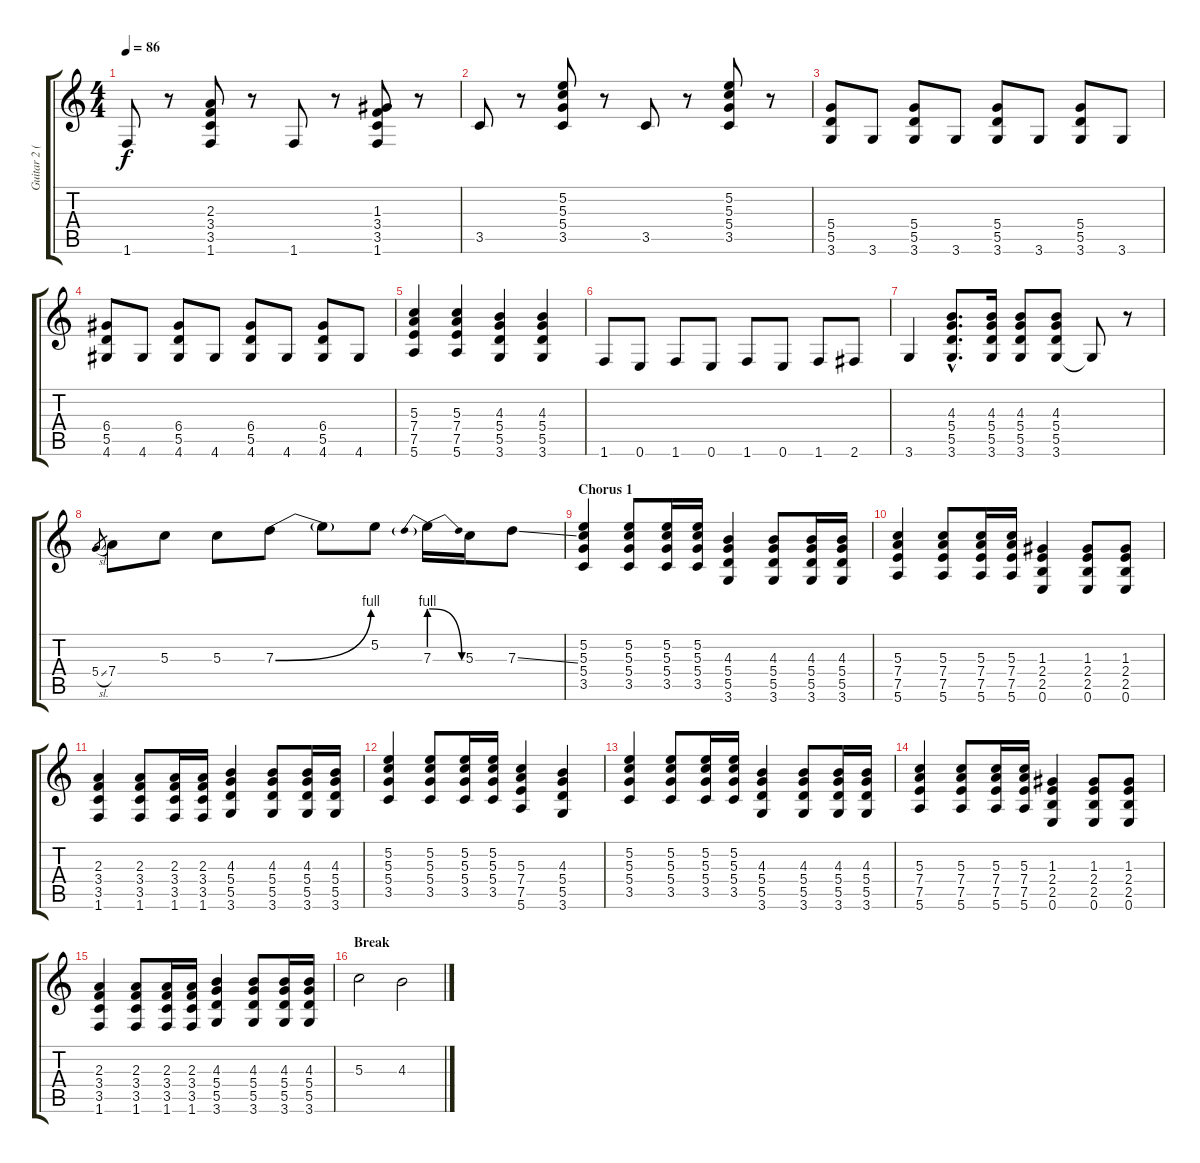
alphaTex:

\track ("Guitar 2 (Gem)" "Guitar 2 (") {instrument overdrivenguitar}
\staff {score tabs}
\tuning (E4 B3 G3 D3 A2 E2) {hide}
\ts (4 4)
\tempo 86
\clef g2
\ks c
1.6.8{dy f} r.8 (2.3 3.4 3.5 1.6).8 r.8 1.6.8 r.8 (1.3 3.4 3.5 1.6).8 r.8 |
3.5.8 r.8 (5.2 5.3 5.4 3.5).8 r.8 3.5.8 r.8 (5.2 5.3 5.4 3.5).8 r.8 |
(5.4 5.5 3.6).8 3.6.8 (5.4 5.5 3.6).8 3.6.8 (5.4 5.5 3.6).8 3.6.8 (5.4 5.5 3.6).8 3.6.8 |
(6.4 5.5 4.6).8 4.6.8 (6.4 5.5 4.6).8 4.6.8 (6.4 5.5 4.6).8 4.6.8 (6.4 5.5 4.6).8 4.6.8 |
(5.3 7.4 7.5 5.6).4 (5.3 7.4 7.5 5.6).4 (4.3 5.4 5.5 3.6).4 (4.3 5.4 5.5 3.6).4 |
1.6.8 0.6.8 1.6.8 0.6.8 1.6.8 0.6.8 1.6.8 2.6.8 |
3.6.4 (4.3{hac} 5.4{hac} 5.5{hac} 3.6{hac}).8{d} (4.3 5.4 5.5 3.6).16 (4.3 5.4 5.5 3.6).8 (4.3 5.4 5.5 3.6).8 3.6{t}.8 r.8 |
5.4{sl}.8{gr} 7.4.8{volume 16} 5.3.8 5.3.8 7.3{be (bend 0 0 60 4)}.8 7.3{t}.8 5.2.8 7.3{be (prebendrelease 0 4 60 0)}.16 5.3.16 7.3{ss}.8 |
\section ("" "Chorus 1")
(5.2 5.3 5.4 3.5).4{volume 12} (5.2 5.3 5.4 3.5).8 (5.2 5.3 5.4 3.5).16 (5.2 5.3 5.4 3.5).16 (4.3 5.4 5.5 3.6).4 (4.3 5.4 5.5 3.6).8 (4.3 5.4 5.5 3.6).16 (4.3 5.4 5.5 3.6).16 |
(5.3 7.4 7.5 5.6).4{volume 12} (5.3 7.4 7.5 5.6).8 (5.3 7.4 7.5 5.6).16 (5.3 7.4 7.5 5.6).16 (1.3 2.4 2.5 0.6).4 (1.3 2.4 2.5 0.6).8 (1.3 2.4 2.5 0.6).8 |
(2.3 3.4 3.5 1.6).4{volume 12} (2.3 3.4 3.5 1.6).8 (2.3 3.4 3.5 1.6).16 (2.3 3.4 3.5 1.6).16 (4.3 5.4 5.5 3.6).4 (4.3 5.4 5.5 3.6).8 (4.3 5.4 5.5 3.6).16 (4.3 5.4 5.5 3.6).16 |
(5.2 5.3 5.4 3.5).4{volume 12} (5.2 5.3 5.4 3.5).8 (5.2 5.3 5.4 3.5).16 (5.2 5.3 5.4 3.5).16 (5.3 7.4 7.5 5.6).4 (4.3 5.4 5.5 3.6).4 |
(5.2 5.3 5.4 3.5).4{volume 12} (5.2 5.3 5.4 3.5).8 (5.2 5.3 5.4 3.5).16 (5.2 5.3 5.4 3.5).16 (4.3 5.4 5.5 3.6).4 (4.3 5.4 5.5 3.6).8 (4.3 5.4 5.5 3.6).16 (4.3 5.4 5.5 3.6).16 |
(5.3 7.4 7.5 5.6).4{volume 12} (5.3 7.4 7.5 5.6).8 (5.3 7.4 7.5 5.6).16 (5.3 7.4 7.5 5.6).16 (1.3 2.4 2.5 0.6).4 (1.3 2.4 2.5 0.6).8 (1.3 2.4 2.5 0.6).8 |
(2.3 3.4 3.5 1.6).4{volume 12} (2.3 3.4 3.5 1.6).8 (2.3 3.4 3.5 1.6).16 (2.3 3.4 3.5 1.6).16 (4.3 5.4 5.5 3.6).4 (4.3 5.4 5.5 3.6).8 (4.3 5.4 5.5 3.6).16 (4.3 5.4 5.5 3.6).16 |
\section ("" "Break")
5.3.2{volume 14} 4.3.2
